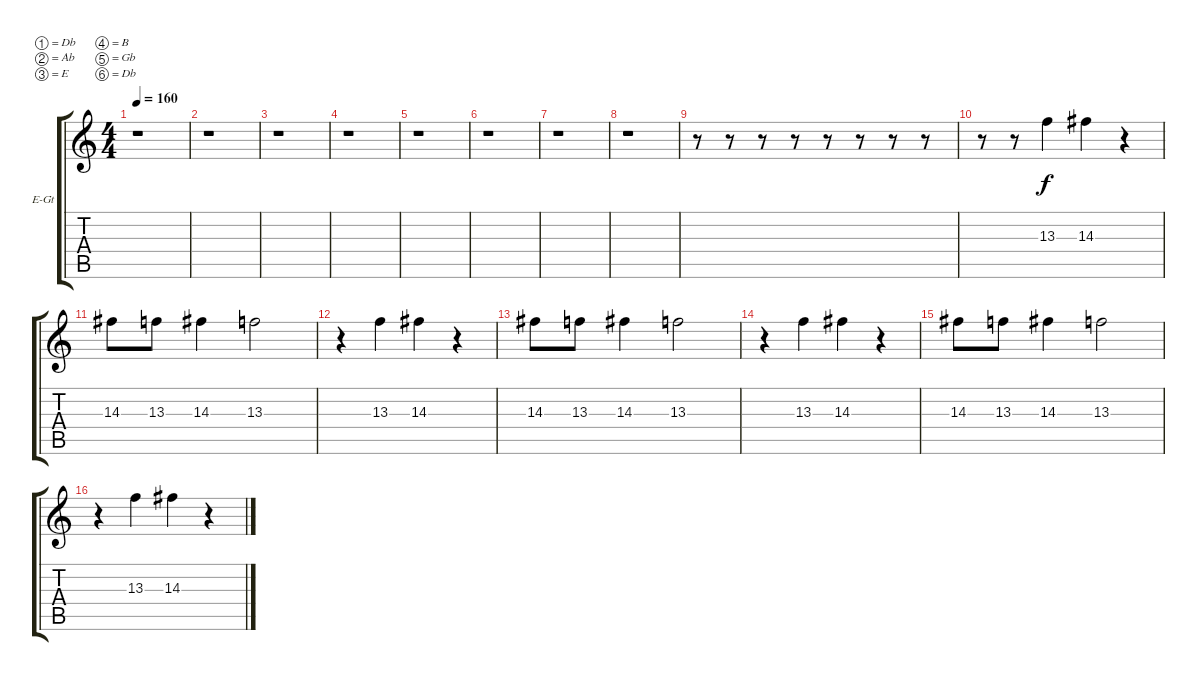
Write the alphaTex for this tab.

\bracketExtendMode groupsimilarinstruments
\firstSystemTrackNameOrientation horizontal
\otherSystemsTrackNameOrientation horizontal
\track ("Guitar III" "E-Gt") {instrument overdrivenguitar}
\staff {score tabs}
\tuning (Db4 Ab3 E3 B2 Gb2 Db2)
\ts (4 4)
\tempo 160
\clef g2
\ks c
r.1{dy f} |
r.1 |
r.1 |
r.1 |
r.1 |
r.1 |
r.1 |
r.1 |
r.8 r.8 r.8 r.8 r.8 r.8 r.8 r.8 |
r.8 r.8 13.3.4 14.3.4 r.4 |
14.3.8 13.3.8 14.3.4 13.3.2 |
r.4 13.3.4 14.3.4 r.4 |
14.3.8 13.3.8 14.3.4 13.3.2 |
r.4 13.3.4 14.3.4 r.4 |
14.3.8 13.3.8 14.3.4 13.3.2 |
r.4 13.3.4 14.3.4 r.4
